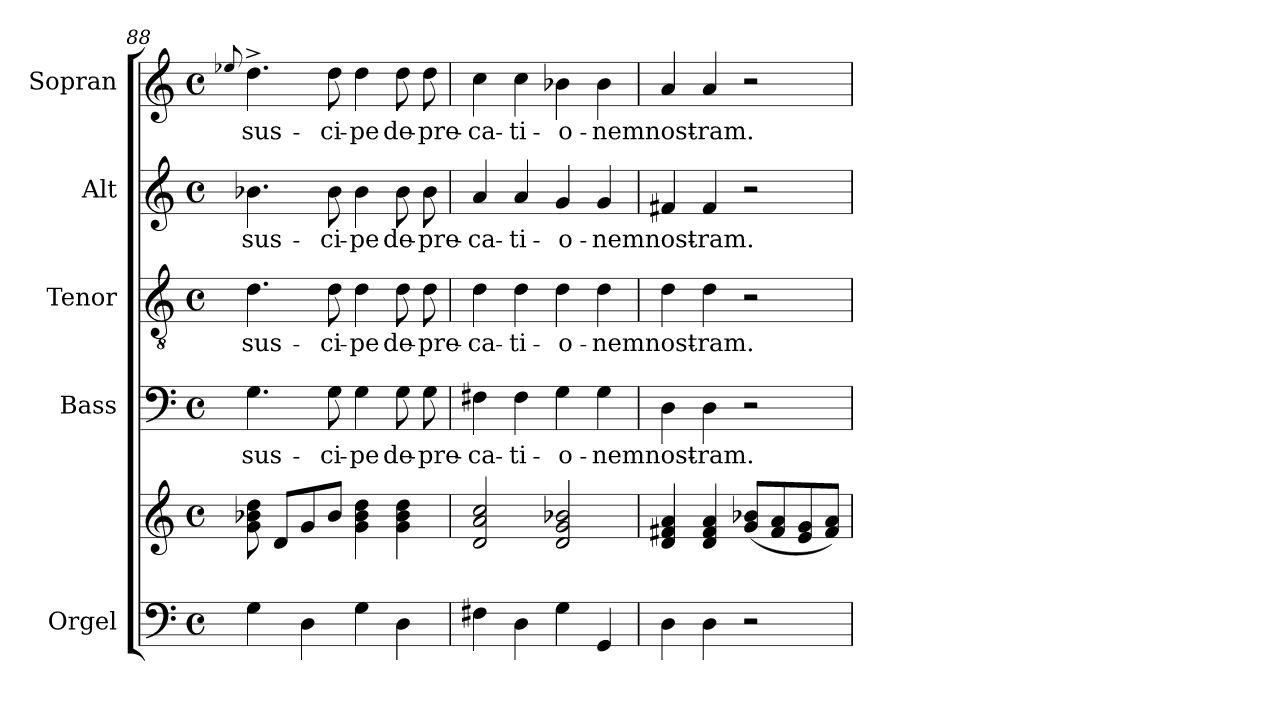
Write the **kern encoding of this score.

**kern	**kern	**kern	**text	**kern	**text	**kern	**text	**kern	**text
*part5	*part5	*part4	*part4	*part3	*part3	*part2	*part2	*part1	*part1
*staff6	*staff5	*staff4	*staff4	*staff3	*staff3	*staff2	*staff2	*staff1	*staff1
*I"Orgel	*	*I"Bass	*	*I"Tenor	*	*I"Alt	*	*I"Sopran	*
*I'Org.	*	*I'B.	*	*I'T.	*	*I'A.	*	*I'S.	*
*clefF4	*clefG2	*clefF4	*	*clefGv2	*	*clefG2	*	*clefG2	*
*k[]	*k[]	*k[]	*	*k[]	*	*k[]	*	*k[]	*
*C:	*C:	*C:	*	*C:	*	*C:	*	*C:	*
*M4/4	*M4/4	*M4/4	*	*M4/4	*	*M4/4	*	*M4/4	*
*met(c)	*met(c)	*met(c)	*	*met(c)	*	*met(c)	*	*met(c)	*
=88	=88	=88	=88	=88	=88	=88	=88	=88	=88
.	.	.	.	.	.	.	.	8qqee-X/	.
!	!	!	!LO:LY:b	!	!LO:LY:b	!	!LO:LY:b	!	!LO:LY:b
4G\	8g\ 8b-X\ 8dd\	4.G\	sus-	4.d\	sus-	4.b-X\	sus-	4.dd^>\	sus-
.	8d/L	.	.	.	.	.	.	.	.
4D\	8g/	.	.	.	.	.	.	.	.
!	!	!	!LO:LY:b	!	!LO:LY:b	!	!LO:LY:b	!	!LO:LY:b
.	8b-/J	8G\	-ci-	8d\	-ci-	8b-\	-ci-	8dd\	-ci-
!	!	!	!LO:LY:b	!	!LO:LY:b	!	!LO:LY:b	!	!LO:LY:b
4G\	4g\ 4b-\ 4dd\	4G\	-pe	4d\	-pe	4b-\	-pe	4dd\	-pe
!	!	!	!LO:LY:b	!	!LO:LY:b	!	!LO:LY:b	!	!LO:LY:b
4D\	4g\ 4b-\ 4dd\	8G\	de-	8d\	de-	8b-\	de-	8dd\	de-
!	!	!	!LO:LY:b	!	!LO:LY:b	!	!LO:LY:b	!	!LO:LY:b
.	.	8G\	-pre-	8d\	-pre-	8b-\	-pre-	8dd\	-pre-
!!LO:LB:g=z
=89	=89	=89	=89	=89	=89	=89	=89	=89	=89
!	!	!	!LO:LY:b	!	!LO:LY:b	!	!LO:LY:b	!	!LO:LY:b
4F#X\	2d/ 2a/ 2cc/	4F#X\	-ca-	4d\	-ca-	4a/	-ca-	4cc\	-ca-
!	!	!	!LO:LY:b	!	!LO:LY:b	!	!LO:LY:b	!	!LO:LY:b
4D\	.	4F#\	-ti-	4d\	-ti-	4a/	-ti-	4cc\	-ti-
!	!	!	!LO:LY:b	!	!LO:LY:b	!	!LO:LY:b	!	!LO:LY:b
4G\	2d/ 2g/ 2b-X/	4G\	-o-	4d\	-o-	4g/	-o-	4b-X\	-o-
!	!	!	!LO:LY:b	!	!LO:LY:b	!	!LO:LY:b	!	!LO:LY:b
4GG/	.	4G\	-nem	4d\	-nem	4g/	-nem	4b-\	-nem
=90	=90	=90	=90	=90	=90	=90	=90	=90	=90
!	!	!	!LO:LY:b	!	!LO:LY:b	!	!LO:LY:b	!	!LO:LY:b
4D\	4d/ 4f#X/ 4a/	4D\	nost-	4d\	nost-	4f#X/	nost-	4a/	nost-
!	!	!	!LO:LY:b	!	!LO:LY:b	!	!LO:LY:b	!	!LO:LY:b
4D\	4d/ 4f#/ 4a/	4D\	-ram.	4d\	-ram.	4f#/	-ram.	4a/	-ram.
2r	(<8g/ 8b-X/L	2r	.	2r	.	2r	.	2r	.
.	8f#/ 8a/	.	.	.	.	.	.	.	.
.	8e/ 8g/	.	.	.	.	.	.	.	.
.	8f#/ 8a/J)	.	.	.	.	.	.	.	.
=	=	=	=	=	=	=	=	=	=
*-	*-	*-	*-	*-	*-	*-	*-	*-	*-
